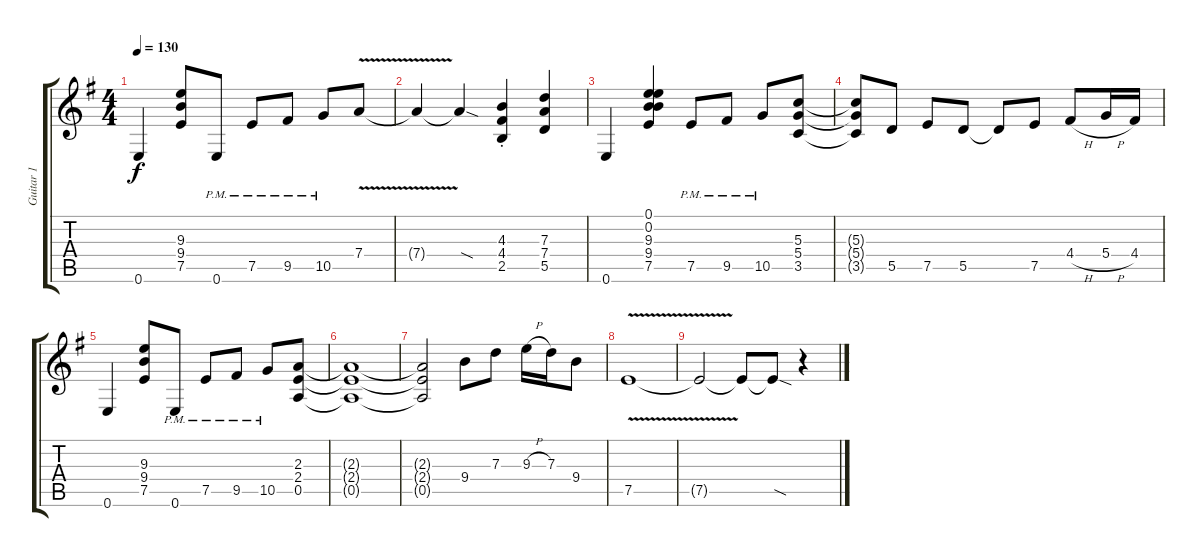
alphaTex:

\track ("Guitar 1" "Guitar 1") {instrument overdrivenguitar}
\staff {score tabs}
\tuning (E4 B3 G3 D3 A2 E2) {hide}
\ts (4 4)
\tempo 130
\clef g2
\ks g
0.6.4{dy f} (9.3 9.4 7.5).8 0.6{pm}.8 7.5{pm}.8 9.5{pm}.8 10.5{pm}.8 7.4{v}.8 |
7.4{t}.4 7.4{sod t}.4 (4.3{st} 4.4{st} 2.5{st}).4 (7.3 7.4 5.5).4 |
0.6.4 (0.1 0.2 9.3 9.4 7.5).4 7.5{pm}.8 9.5{pm}.8 10.5{pm}.8 (5.3 5.4 3.5).8 |
(5.3{t} 5.4{t} 3.5{t}).8 5.5.8 7.5.8 5.5.8 5.5{t}.8 7.5.8 4.4{h}.8 5.4{h}.16 4.4.16 |
0.6.4 (9.3 9.4 7.5).8 0.6{pm}.8 7.5{pm}.8 9.5{pm}.8 10.5{pm}.8 (2.3 2.4 0.5).8 |
(2.3{t} 2.4{t} 0.5{t}).1 |
(2.3{t} 2.4{t} 0.5{t}).2 9.4.8 7.3.8 9.3{h}.16 7.3.16 9.4.8 |
7.5{v}.1 |
7.5{t}.2 7.5{t}.8 7.5{sod t}.8 r.4
